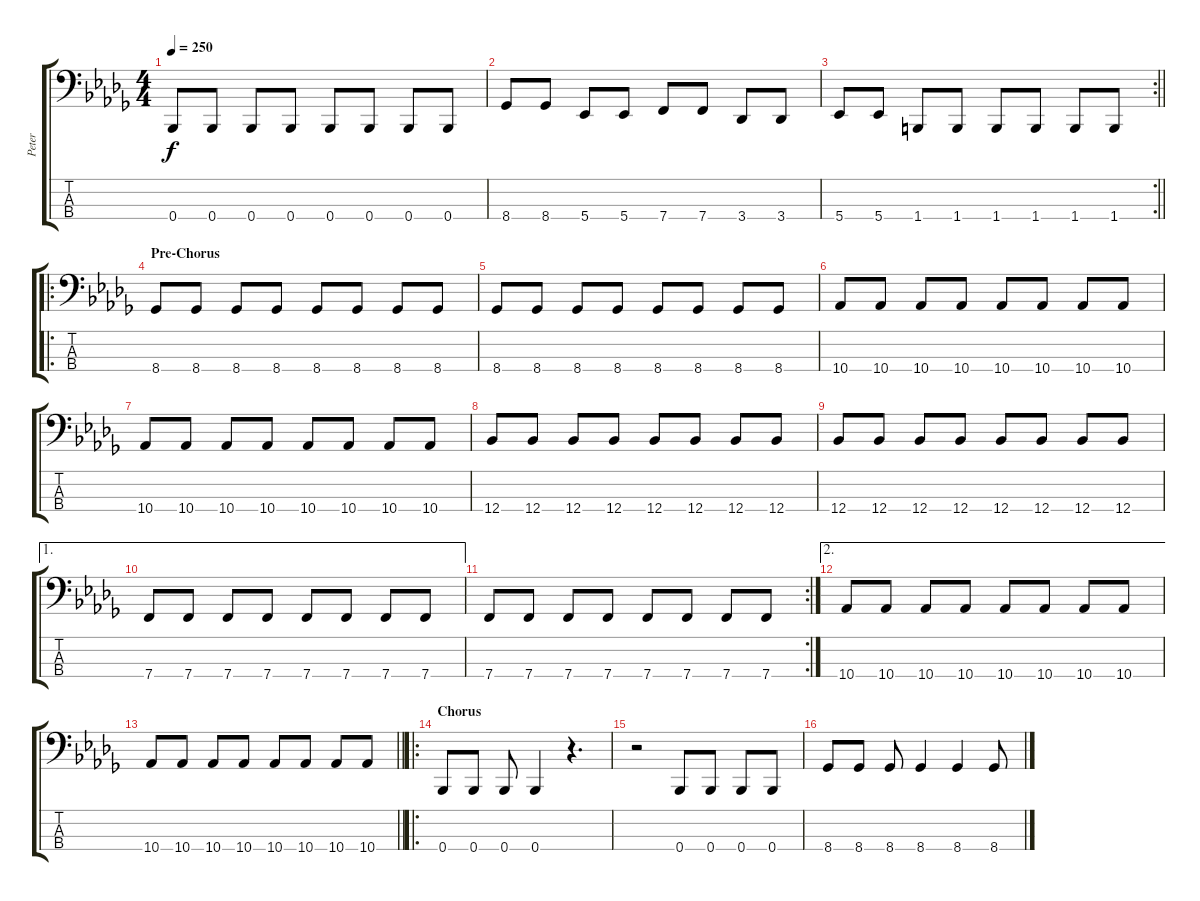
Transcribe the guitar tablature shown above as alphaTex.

\track ("Peter" "Peter") {instrument electricbasspick}
\staff {score tabs}
\tuning (Eb2 Bb1 F1 Bb0) {hide}
\ts (4 4)
\tempo 250
\clef f4
\ks bbminor
0.4.8{dy f} 0.4.8 0.4.8 0.4.8 0.4.8 0.4.8 0.4.8 0.4.8 |
8.4.8 8.4.8 5.4.8 5.4.8 7.4.8 7.4.8 3.4.8 3.4.8 |
\rc 2
\barLineRight lightlight
5.4.8 5.4.8 1.4.8 1.4.8 1.4.8 1.4.8 1.4.8 1.4.8 |
\ro
\section ("" "Pre-Chorus")
8.4.8 8.4.8 8.4.8 8.4.8 8.4.8 8.4.8 8.4.8 8.4.8 |
8.4.8 8.4.8 8.4.8 8.4.8 8.4.8 8.4.8 8.4.8 8.4.8 |
10.4.8 10.4.8 10.4.8 10.4.8 10.4.8 10.4.8 10.4.8 10.4.8 |
10.4.8 10.4.8 10.4.8 10.4.8 10.4.8 10.4.8 10.4.8 10.4.8 |
12.4.8 12.4.8 12.4.8 12.4.8 12.4.8 12.4.8 12.4.8 12.4.8 |
12.4.8 12.4.8 12.4.8 12.4.8 12.4.8 12.4.8 12.4.8 12.4.8 |
\ae 1
7.4.8 7.4.8 7.4.8 7.4.8 7.4.8 7.4.8 7.4.8 7.4.8 |
\rc 2
7.4.8 7.4.8 7.4.8 7.4.8 7.4.8 7.4.8 7.4.8 7.4.8 |
\ae 2
10.4.8 10.4.8 10.4.8 10.4.8 10.4.8 10.4.8 10.4.8 10.4.8 |
\barLineRight lightlight
10.4.8 10.4.8 10.4.8 10.4.8 10.4.8 10.4.8 10.4.8 10.4.8 |
\ro
\section ("" "Chorus")
0.4.8 0.4.8 0.4.8 0.4.4 r.4{d} |
r.2 0.4.8 0.4.8 0.4.8 0.4.8 |
8.4.8 8.4.8 8.4.8 8.4.4 8.4.4 8.4.8
